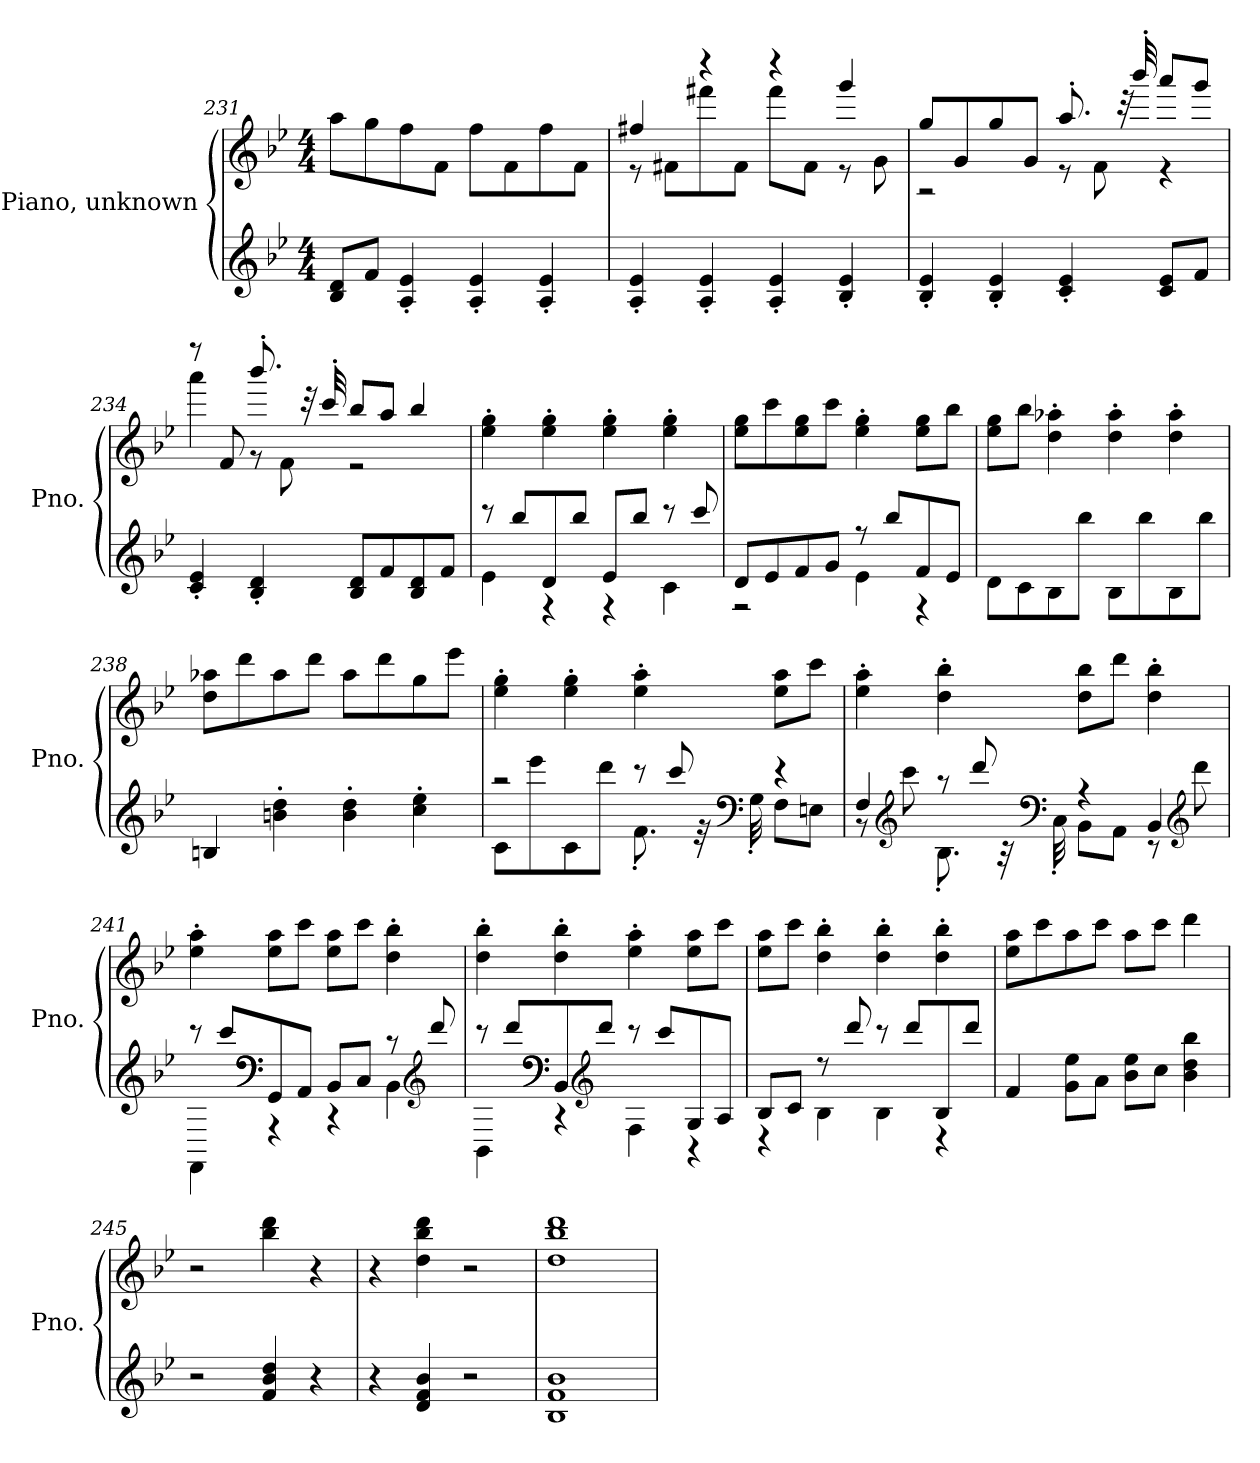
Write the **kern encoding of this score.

**kern	**kern
*part1	*part1
*staff2	*staff1
*I"Piano, unknown	*
*I'Pno.	*
*clefG2	*clefG2
*k[b-e-]	*k[b-e-]
*M4/4	*M4/4
=231	=231
8B-/ 8d/L	8aa\L
8f/J	8gg\
4A/' 4e-/'	8ff\
.	8f\J
4A/' 4e-/'	8ff\L
.	8f\
4A/' 4e-/'	8ff\
.	8f\J
!!LO:LB:g=z
=232	=232
*	*^
4A/' 4e-/'	4ff#X/	8r
.	.	8f#X\L
4A/' 4e-/'	4r	8fff#X\
.	.	8f#\J
4A/' 4e-/'	4r	8fff#\L
.	.	8f#\J
4B-/' 4e-/'	4ggg/	8r
.	.	8g\
=233	=233	=233
4B-/' 4e-/'	8gg/L	2r
.	8g/	.
4B-/' 4e-/'	8gg/	.
.	8g/J	.
4c/' 4e-/'	8.aa'/	8r
.	.	8f\
.	32r	.
.	32bbb-'/	.
8c/ 8e-/L	8aaa/L	4r
8f/J	8ggg/J	.
=234	=234	=234
4c/' 4e-/'	8r	4aaa\
.	8f/	.
4B-/' 4d/'	8.bbb-'/	8r
.	.	8f\
.	32r	.
.	32ccc'/	.
8B-/ 8d/L	8bb-/L	2r
8f/	8aa/J	.
8B-/ 8d/	4bb-/	.
8f/J	.	.
*	*v	*v
!!LO:LB:g=z
=235	=235
*^	*
8r	4e-\	4ee-\' 4gg\'
8bb-/L	.	.
8d/	4r	4ee-\' 4gg\'
8bb-/J	.	.
8e-/L	4r	4ee-\' 4gg\'
8bb-/J	.	.
8r	4c\	4ee-\' 4gg\'
8ccc/	.	.
=236	=236	=236
8d/L	2r	8ee-\ 8gg\L
8e-/	.	8ccc\
8f/	.	8ee-\ 8gg\
8g/J	.	8ccc\J
8r	4e-\	4ee-\' 4gg\'
8bb-/L	.	.
8f/	4r	8ee-\ 8gg\L
8e-/J	.	8bb-\J
*v	*v	*
=237	=237
8d\L	8ee-\ 8gg\L
8c\	8bb-\J
8B-\	4dd\' 4aa-X\'
8bb-\J	.
8B-\L	4dd\' 4aa-\'
8bb-\	.
8B-\	4dd\' 4aa-\'
8bb-\J	.
=238	=238
4Bn/	8dd\ 8aa-X\L
.	8ddd\
4bn\' 4dd\'	8aa-\
.	8ddd\J
4b\' 4dd\'	8aa-\L
.	8ddd\
4cc\' 4ee-\'	8gg\
.	8eee-\J
!!LO:LB:g=z
=239	=239
*^	*
2r	8c\L	4ee-\' 4gg\'
.	8eee-\	.
.	8c\	4ee-\' 4gg\'
.	8ddd\J	.
8r	8.f'\	4ee-\' 4aa\'
8ccc/	.	.
.	32r	.
*clefF4	*	*
.	32G'\	.
4r	8F\L	8ee-\ 8aa\L
.	8En\J	8ccc\J
=240	=240	=240
4F/	8r	4ee-\' 4aa\'
*clefG2	*	*
.	8ccc\	.
8r	8.B-'\	4dd\' 4bb-\'
8ddd/	.	.
.	32r	.
*clefF4	*	*
.	32C'\	.
4r	8BB-\L	8dd\ 8bb-\L
.	8AA\J	8ddd\J
4BB-/	8r	4dd\' 4bb-\'
*clefG2	*	*
.	8ddd\	.
!!LO:PB:g=z
=241	=241	=241
8r	4FF\	4ee-\' 4aa\'
8ccc/L	.	.
*clefF4	*	*
8GG/	4r	8ee-\ 8aa\L
8AA/J	.	8ccc\J
8BB-/L	4r	8ee-\ 8aa\L
8C/J	.	8ccc\J
8r	4BB-\	4dd\' 4bb-\'
*clefG2	*	*
8ddd/	.	.
=242	=242	=242
8r	4BB-\	4dd\' 4bb-\'
8ddd/L	.	.
*clefF4	*	*
8BB-/	4r	4dd\' 4bb-\'
*clefG2	*	*
8ddd/J	.	.
8r	4F\	4ee-\' 4aa\'
8ccc/L	.	.
8G/	4r	8ee-\ 8aa\L
8A/J	.	8ccc\J
=243	=243	=243
8B-/L	4r	8ee-\ 8aa\L
8c/J	.	8ccc\J
8r	4B-\	4dd\' 4bb-\'
8ddd/	.	.
8r	4B-\	4dd\' 4bb-\'
8ddd/L	.	.
8B-/	4r	4dd\' 4bb-\'
8ddd/J	.	.
*v	*v	*
!!LO:LB:g=z
=244	=244
4f/	8ee-\ 8aa\L
.	8ccc\
8g\ 8ee-\L	8aa\
8a\J	8ccc\J
8b-\ 8ee-\L	8aa\L
8cc\J	8ccc\J
4b-\ 4dd\ 4bb-\	4ddd\
=245	=245
2r	2r
4f/ 4b-/ 4dd/	4bb-\ 4ddd\
4r	4r
=246	=246
4r	4r
4d/ 4f/ 4b-/	4dd\ 4bb-\ 4ddd\
2r	2r
=247	=247
1B- 1f 1b-	1dd 1bb- 1ddd
=	=
*-	*-
